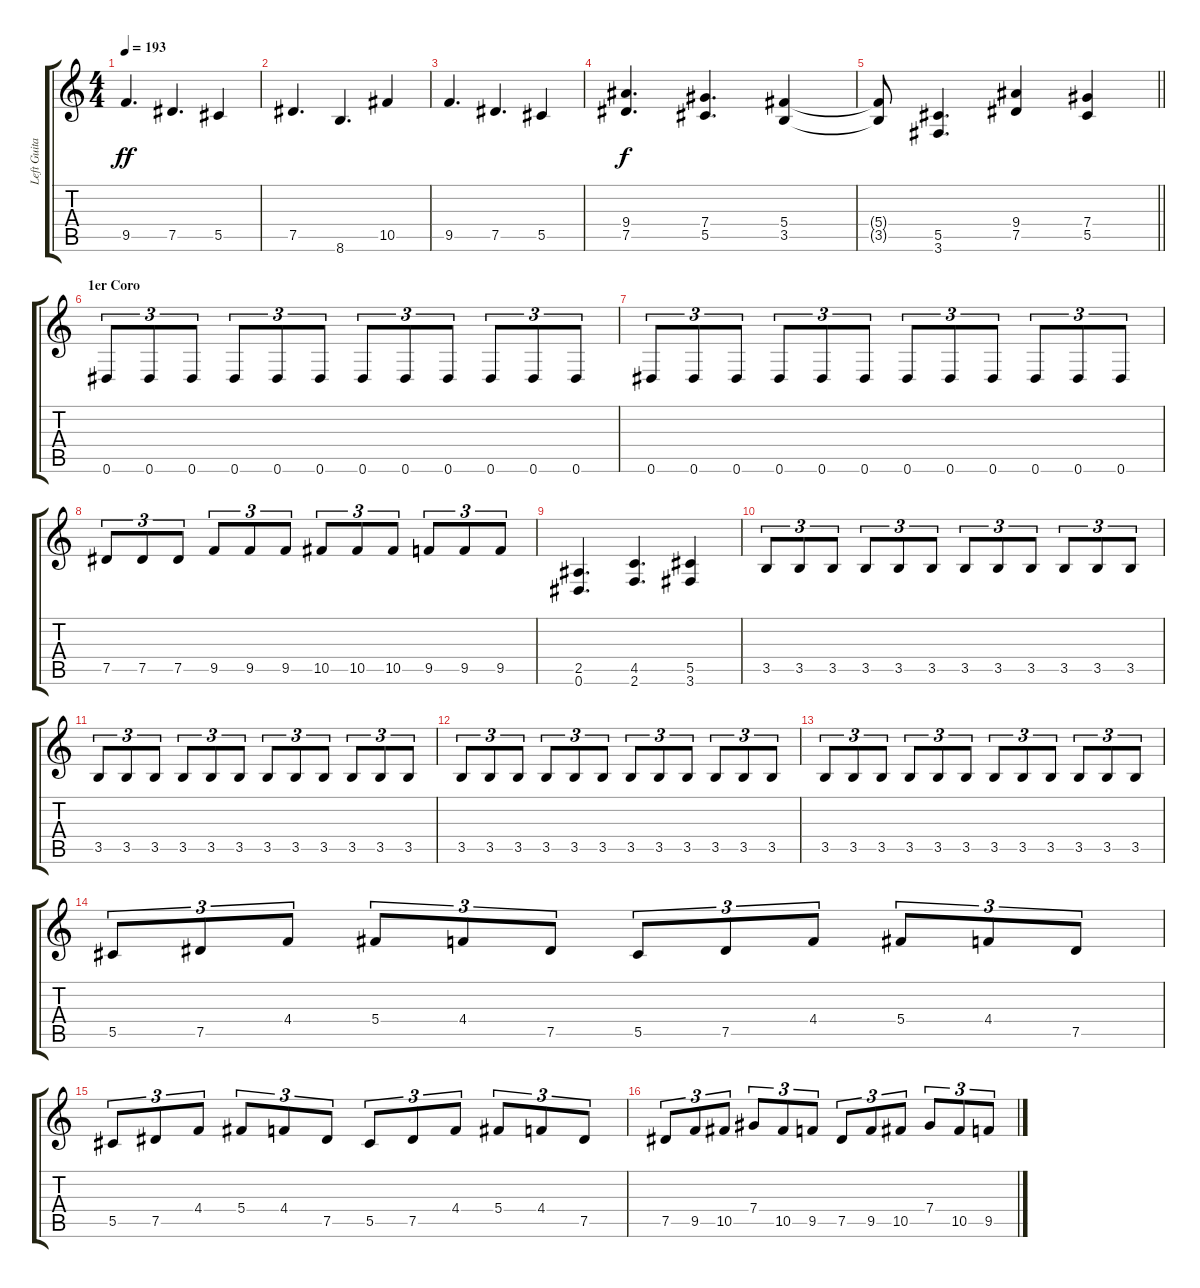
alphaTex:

\track ("Left Guitar" "Left Guita") {instrument distortionguitar}
\staff {score tabs}
\tuning (Eb4 Bb3 Gb3 Db3 Ab2 Eb2) {hide}
\ts (4 4)
\tempo 193
\clef g2
\ks c
9.5.4{d dy ff} 7.5.4{d} 5.5.4 |
7.5.4{d} 8.6.4{d} 10.5.4 |
9.5.4{d} 7.5.4{d} 5.5.4 |
(9.4 7.5).4{d dy f} (7.4 5.5).4{d} (5.4 3.5).4 |
\barLineRight lightlight
(5.4{t} 3.5{t}).8 (5.5 3.6).4{d} (9.4 7.5).4 (7.4 5.5).4 |
\section ("" "1er Coro")
0.6.8{tu (3 2)} 0.6.8{tu (3 2)} 0.6.8{tu (3 2)} 0.6.8{tu (3 2)} 0.6.8{tu (3 2)} 0.6.8{tu (3 2)} 0.6.8{tu (3 2)} 0.6.8{tu (3 2)} 0.6.8{tu (3 2)} 0.6.8{tu (3 2)} 0.6.8{tu (3 2)} 0.6.8{tu (3 2)} |
0.6.8{tu (3 2)} 0.6.8{tu (3 2)} 0.6.8{tu (3 2)} 0.6.8{tu (3 2)} 0.6.8{tu (3 2)} 0.6.8{tu (3 2)} 0.6.8{tu (3 2)} 0.6.8{tu (3 2)} 0.6.8{tu (3 2)} 0.6.8{tu (3 2)} 0.6.8{tu (3 2)} 0.6.8{tu (3 2)} |
7.5.8{tu (3 2)} 7.5.8{tu (3 2)} 7.5.8{tu (3 2)} 9.5.8{tu (3 2)} 9.5.8{tu (3 2)} 9.5.8{tu (3 2)} 10.5.8{tu (3 2)} 10.5.8{tu (3 2)} 10.5.8{tu (3 2)} 9.5.8{tu (3 2)} 9.5.8{tu (3 2)} 9.5.8{tu (3 2)} |
(2.5 0.6).4{d} (4.5 2.6).4{d} (5.5 3.6).4 |
3.5.8{tu (3 2)} 3.5.8{tu (3 2)} 3.5.8{tu (3 2)} 3.5.8{tu (3 2)} 3.5.8{tu (3 2)} 3.5.8{tu (3 2)} 3.5.8{tu (3 2)} 3.5.8{tu (3 2)} 3.5.8{tu (3 2)} 3.5.8{tu (3 2)} 3.5.8{tu (3 2)} 3.5.8{tu (3 2)} |
3.5.8{tu (3 2)} 3.5.8{tu (3 2)} 3.5.8{tu (3 2)} 3.5.8{tu (3 2)} 3.5.8{tu (3 2)} 3.5.8{tu (3 2)} 3.5.8{tu (3 2)} 3.5.8{tu (3 2)} 3.5.8{tu (3 2)} 3.5.8{tu (3 2)} 3.5.8{tu (3 2)} 3.5.8{tu (3 2)} |
3.5.8{tu (3 2)} 3.5.8{tu (3 2)} 3.5.8{tu (3 2)} 3.5.8{tu (3 2)} 3.5.8{tu (3 2)} 3.5.8{tu (3 2)} 3.5.8{tu (3 2)} 3.5.8{tu (3 2)} 3.5.8{tu (3 2)} 3.5.8{tu (3 2)} 3.5.8{tu (3 2)} 3.5.8{tu (3 2)} |
3.5.8{tu (3 2)} 3.5.8{tu (3 2)} 3.5.8{tu (3 2)} 3.5.8{tu (3 2)} 3.5.8{tu (3 2)} 3.5.8{tu (3 2)} 3.5.8{tu (3 2)} 3.5.8{tu (3 2)} 3.5.8{tu (3 2)} 3.5.8{tu (3 2)} 3.5.8{tu (3 2)} 3.5.8{tu (3 2)} |
5.5.8{tu (3 2)} 7.5.8{tu (3 2)} 4.4.8{tu (3 2)} 5.4.8{tu (3 2)} 4.4.8{tu (3 2)} 7.5.8{tu (3 2)} 5.5.8{tu (3 2)} 7.5.8{tu (3 2)} 4.4.8{tu (3 2)} 5.4.8{tu (3 2)} 4.4.8{tu (3 2)} 7.5.8{tu (3 2)} |
5.5.8{tu (3 2)} 7.5.8{tu (3 2)} 4.4.8{tu (3 2)} 5.4.8{tu (3 2)} 4.4.8{tu (3 2)} 7.5.8{tu (3 2)} 5.5.8{tu (3 2)} 7.5.8{tu (3 2)} 4.4.8{tu (3 2)} 5.4.8{tu (3 2)} 4.4.8{tu (3 2)} 7.5.8{tu (3 2)} |
7.5.8{tu (3 2)} 9.5.8{tu (3 2)} 10.5.8{tu (3 2)} 7.4.8{tu (3 2)} 10.5.8{tu (3 2)} 9.5.8{tu (3 2)} 7.5.8{tu (3 2)} 9.5.8{tu (3 2)} 10.5.8{tu (3 2)} 7.4.8{tu (3 2)} 10.5.8{tu (3 2)} 9.5.8{tu (3 2)}
